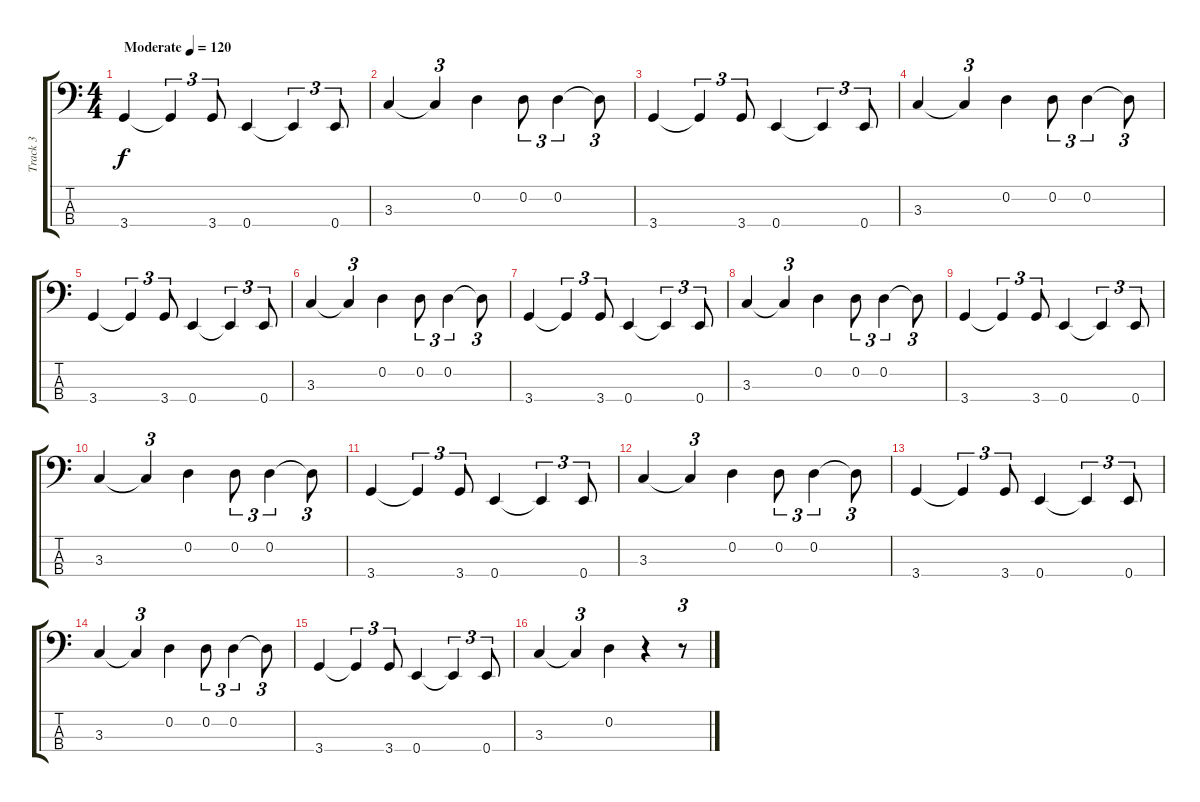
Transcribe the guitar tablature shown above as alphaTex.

\track ("Track 3" "Track 3") {instrument electricbassfinger}
\staff {score tabs}
\tuning (G2 D2 A1 E1) {hide}
\ts (4 4)
\tempo (120 "Moderate")
\clef f4
\ks c
3.4.4{dy f instrument electricbassfinger} 3.4{t}.4{tu (3 2)} 3.4.8{tu (3 2)} 0.4.4 0.4{t}.4{tu (3 2)} 0.4.8{tu (3 2)} |
3.3.4 3.3{t}.4{tu (3 2)} 0.2.4 0.2.8{tu (3 2)} 0.2.4{tu (3 2)} 0.2{t}.8{tu (3 2)} |
3.4.4 3.4{t}.4{tu (3 2)} 3.4.8{tu (3 2)} 0.4.4 0.4{t}.4{tu (3 2)} 0.4.8{tu (3 2)} |
3.3.4 3.3{t}.4{tu (3 2)} 0.2.4 0.2.8{tu (3 2)} 0.2.4{tu (3 2)} 0.2{t}.8{tu (3 2)} |
3.4.4 3.4{t}.4{tu (3 2)} 3.4.8{tu (3 2)} 0.4.4 0.4{t}.4{tu (3 2)} 0.4.8{tu (3 2)} |
3.3.4 3.3{t}.4{tu (3 2)} 0.2.4 0.2.8{tu (3 2)} 0.2.4{tu (3 2)} 0.2{t}.8{tu (3 2)} |
3.4.4 3.4{t}.4{tu (3 2)} 3.4.8{tu (3 2)} 0.4.4 0.4{t}.4{tu (3 2)} 0.4.8{tu (3 2)} |
3.3.4 3.3{t}.4{tu (3 2)} 0.2.4 0.2.8{tu (3 2)} 0.2.4{tu (3 2)} 0.2{t}.8{tu (3 2)} |
3.4.4 3.4{t}.4{tu (3 2)} 3.4.8{tu (3 2)} 0.4.4 0.4{t}.4{tu (3 2)} 0.4.8{tu (3 2)} |
3.3.4 3.3{t}.4{tu (3 2)} 0.2.4 0.2.8{tu (3 2)} 0.2.4{tu (3 2)} 0.2{t}.8{tu (3 2)} |
3.4.4 3.4{t}.4{tu (3 2)} 3.4.8{tu (3 2)} 0.4.4 0.4{t}.4{tu (3 2)} 0.4.8{tu (3 2)} |
3.3.4 3.3{t}.4{tu (3 2)} 0.2.4 0.2.8{tu (3 2)} 0.2.4{tu (3 2)} 0.2{t}.8{tu (3 2)} |
3.4.4 3.4{t}.4{tu (3 2)} 3.4.8{tu (3 2)} 0.4.4 0.4{t}.4{tu (3 2)} 0.4.8{tu (3 2)} |
3.3.4 3.3{t}.4{tu (3 2)} 0.2.4 0.2.8{tu (3 2)} 0.2.4{tu (3 2)} 0.2{t}.8{tu (3 2)} |
3.4.4 3.4{t}.4{tu (3 2)} 3.4.8{tu (3 2)} 0.4.4 0.4{t}.4{tu (3 2)} 0.4.8{tu (3 2)} |
3.3.4 3.3{t}.4{tu (3 2)} 0.2.4 r.4 r.8{tu (3 2)}
